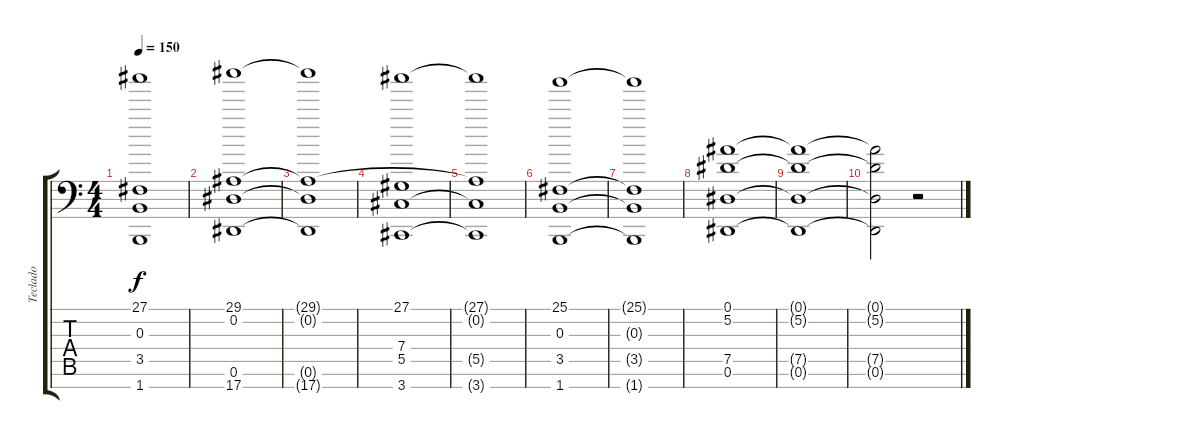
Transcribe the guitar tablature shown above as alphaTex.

\track ("Teclado" "Teclado") {instrument stringensemble1}
\staff {score tabs}
\tuning (Bb4 Bb3 Gb3 Db3 Ab2 Eb2 Bb1) {hide}
\ts (4 4)
\tempo 150
\clef f4
\ks c
(27.1{t} 0.3{t} 3.5{t} 1.7{t}).1{dy f} |
(29.1 0.2 0.6 17.7).1 |
(29.1{t} 0.2{t} 0.6{t} 17.7{t}).1 |
(27.1 7.4 5.5 3.7).1 |
(27.1{t} 0.2{t} 5.5{t} 3.7{t}).1 |
(25.1 0.3 3.5 1.7).1 |
(25.1{t} 0.3{t} 3.5{t} 1.7{t}).1 |
(0.1 5.2 7.5 0.6).1 |
(0.1{t} 5.2{t} 7.5{t} 0.6{t}).1 |
(0.1{t} 5.2{t} 7.5{t} 0.6{t}).2 r.2
